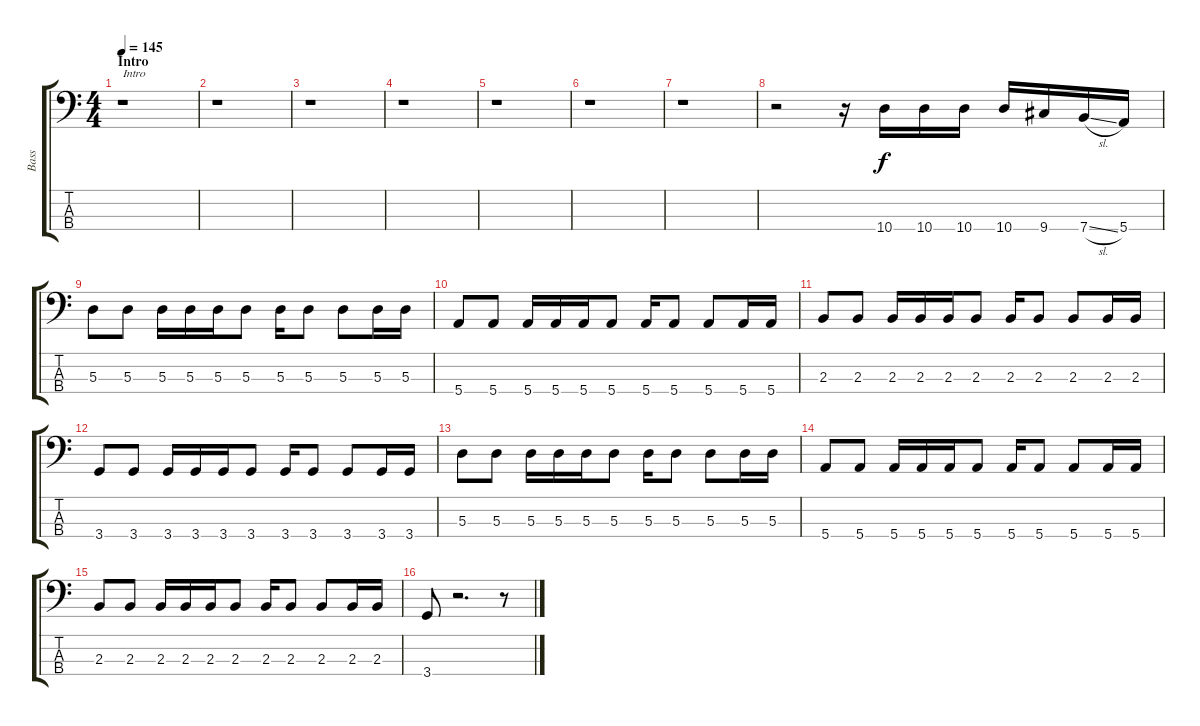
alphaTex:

\track ("Bass" "Bass") {instrument electricbasspick}
\staff {score tabs}
\tuning (G2 D2 A1 E1) {hide}
\ts (4 4)
\section ("" "Intro")
\tempo 145
\clef f4
\ks c
r.1{txt "Intro" dy f instrument electricbasspick} |
r.1 |
r.1 |
r.1 |
r.1 |
r.1 |
r.1 |
r.2 r.16 10.4.16 10.4.16 10.4.16 10.4.16 9.4.16 7.4{sl}.16 5.4.16 |
5.3.8 5.3.8 5.3.16 5.3.16 5.3.16 5.3.8 5.3.16 5.3.8 5.3.8 5.3.16 5.3.16 |
5.4.8 5.4.8 5.4.16 5.4.16 5.4.16 5.4.8 5.4.16 5.4.8 5.4.8 5.4.16 5.4.16 |
2.3.8 2.3.8 2.3.16 2.3.16 2.3.16 2.3.8 2.3.16 2.3.8 2.3.8 2.3.16 2.3.16 |
3.4.8 3.4.8 3.4.16 3.4.16 3.4.16 3.4.8 3.4.16 3.4.8 3.4.8 3.4.16 3.4.16 |
5.3.8 5.3.8 5.3.16 5.3.16 5.3.16 5.3.8 5.3.16 5.3.8 5.3.8 5.3.16 5.3.16 |
5.4.8 5.4.8 5.4.16 5.4.16 5.4.16 5.4.8 5.4.16 5.4.8 5.4.8 5.4.16 5.4.16 |
2.3.8 2.3.8 2.3.16 2.3.16 2.3.16 2.3.8 2.3.16 2.3.8 2.3.8 2.3.16 2.3.16 |
3.4.8 r.2{d} r.8
